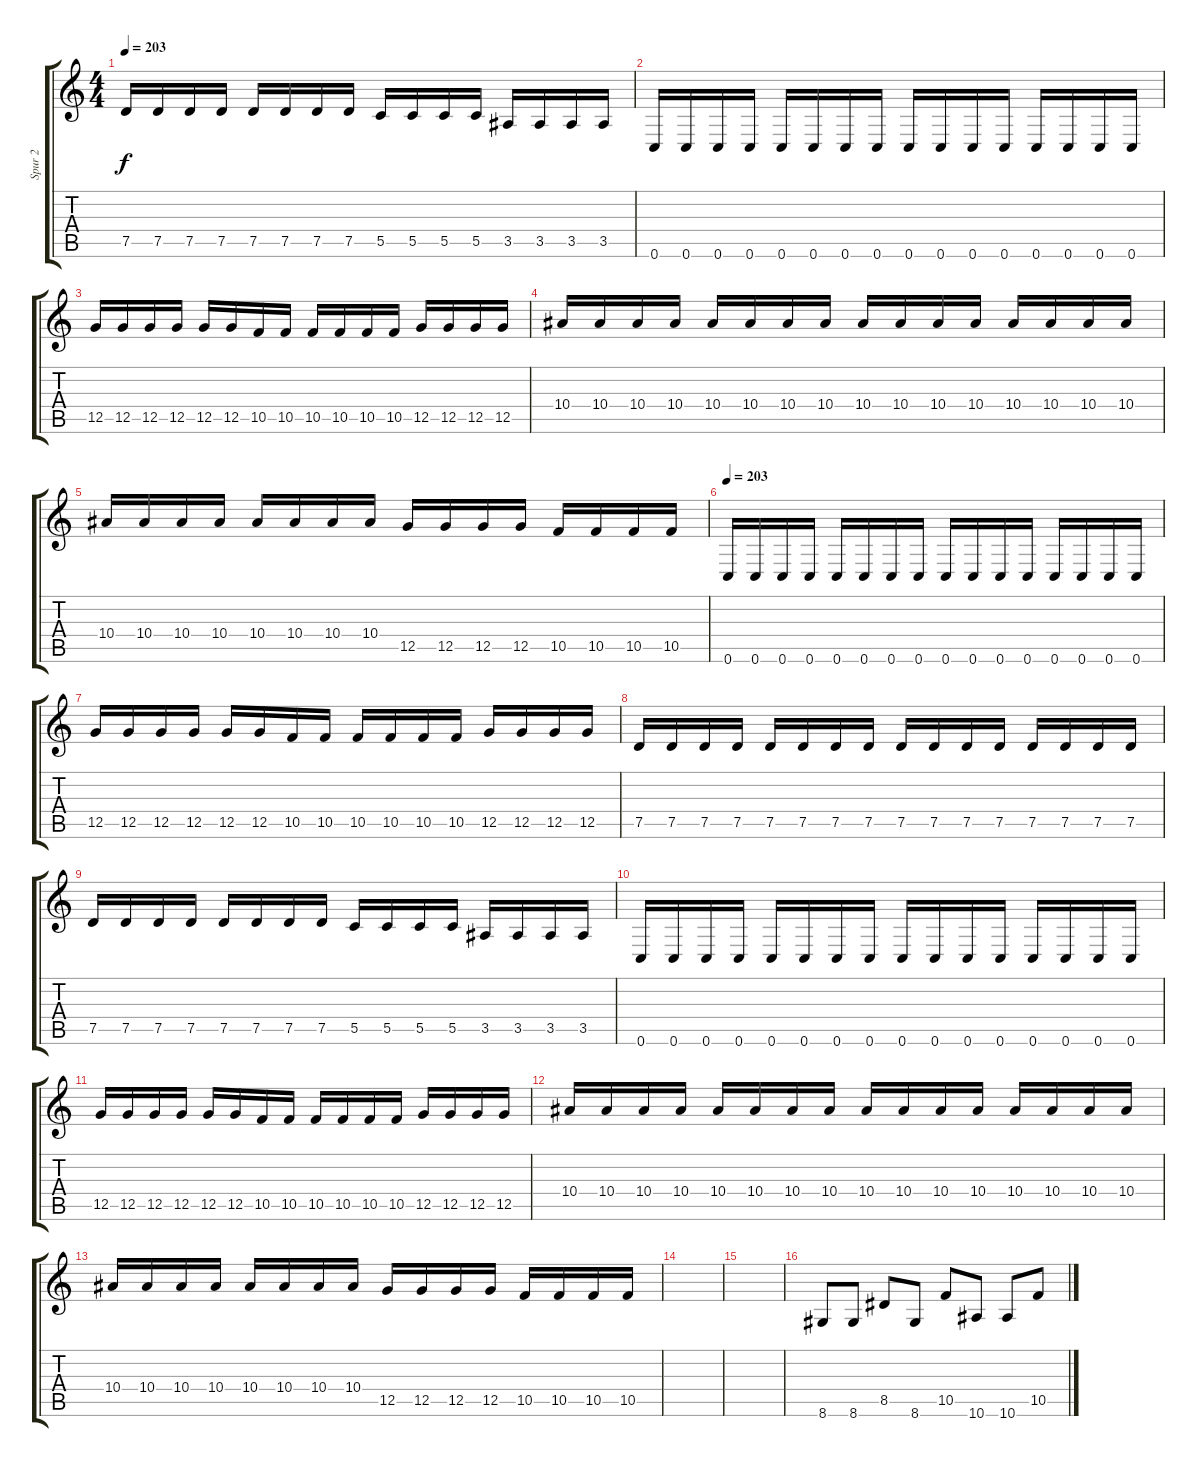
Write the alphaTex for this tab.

\track ("Spur 2" "Spur 2") {instrument overdrivenguitar}
\staff {score tabs}
\tuning (D4 A3 F3 C3 G2 C2) {hide}
\ts (4 4)
\tempo 203
\clef g2
\ks c
7.5.16{dy f} 7.5.16 7.5.16 7.5.16 7.5.16 7.5.16 7.5.16 7.5.16 5.5.16 5.5.16 5.5.16 5.5.16 3.5.16 3.5.16 3.5.16 3.5.16 |
0.6.16 0.6.16 0.6.16 0.6.16 0.6.16 0.6.16 0.6.16 0.6.16 0.6.16 0.6.16 0.6.16 0.6.16 0.6.16 0.6.16 0.6.16 0.6.16 |
12.5.16 12.5.16 12.5.16 12.5.16 12.5.16 12.5.16 10.5.16 10.5.16 10.5.16 10.5.16 10.5.16 10.5.16 12.5.16 12.5.16 12.5.16 12.5.16 |
10.4.16 10.4.16 10.4.16 10.4.16 10.4.16 10.4.16 10.4.16 10.4.16 10.4.16 10.4.16 10.4.16 10.4.16 10.4.16 10.4.16 10.4.16 10.4.16 |
10.4.16 10.4.16 10.4.16 10.4.16 10.4.16 10.4.16 10.4.16 10.4.16 12.5.16 12.5.16 12.5.16 12.5.16 10.5.16 10.5.16 10.5.16 10.5.16 |
\tempo 203
0.6.16 0.6.16 0.6.16 0.6.16 0.6.16 0.6.16 0.6.16 0.6.16 0.6.16 0.6.16 0.6.16 0.6.16 0.6.16 0.6.16 0.6.16 0.6.16 |
12.5.16 12.5.16 12.5.16 12.5.16 12.5.16 12.5.16 10.5.16 10.5.16 10.5.16 10.5.16 10.5.16 10.5.16 12.5.16 12.5.16 12.5.16 12.5.16 |
7.5.16 7.5.16 7.5.16 7.5.16 7.5.16 7.5.16 7.5.16 7.5.16 7.5.16 7.5.16 7.5.16 7.5.16 7.5.16 7.5.16 7.5.16 7.5.16 |
7.5.16 7.5.16 7.5.16 7.5.16 7.5.16 7.5.16 7.5.16 7.5.16 5.5.16 5.5.16 5.5.16 5.5.16 3.5.16 3.5.16 3.5.16 3.5.16 |
0.6.16 0.6.16 0.6.16 0.6.16 0.6.16 0.6.16 0.6.16 0.6.16 0.6.16 0.6.16 0.6.16 0.6.16 0.6.16 0.6.16 0.6.16 0.6.16 |
12.5.16 12.5.16 12.5.16 12.5.16 12.5.16 12.5.16 10.5.16 10.5.16 10.5.16 10.5.16 10.5.16 10.5.16 12.5.16 12.5.16 12.5.16 12.5.16 |
10.4.16 10.4.16 10.4.16 10.4.16 10.4.16 10.4.16 10.4.16 10.4.16 10.4.16 10.4.16 10.4.16 10.4.16 10.4.16 10.4.16 10.4.16 10.4.16 |
10.4.16 10.4.16 10.4.16 10.4.16 10.4.16 10.4.16 10.4.16 10.4.16 12.5.16 12.5.16 12.5.16 12.5.16 10.5.16 10.5.16 10.5.16 10.5.16 |
|
|
8.6.8 8.6.8 8.5.8 8.6.8 10.5.8 10.6.8 10.6.8 10.5.8
